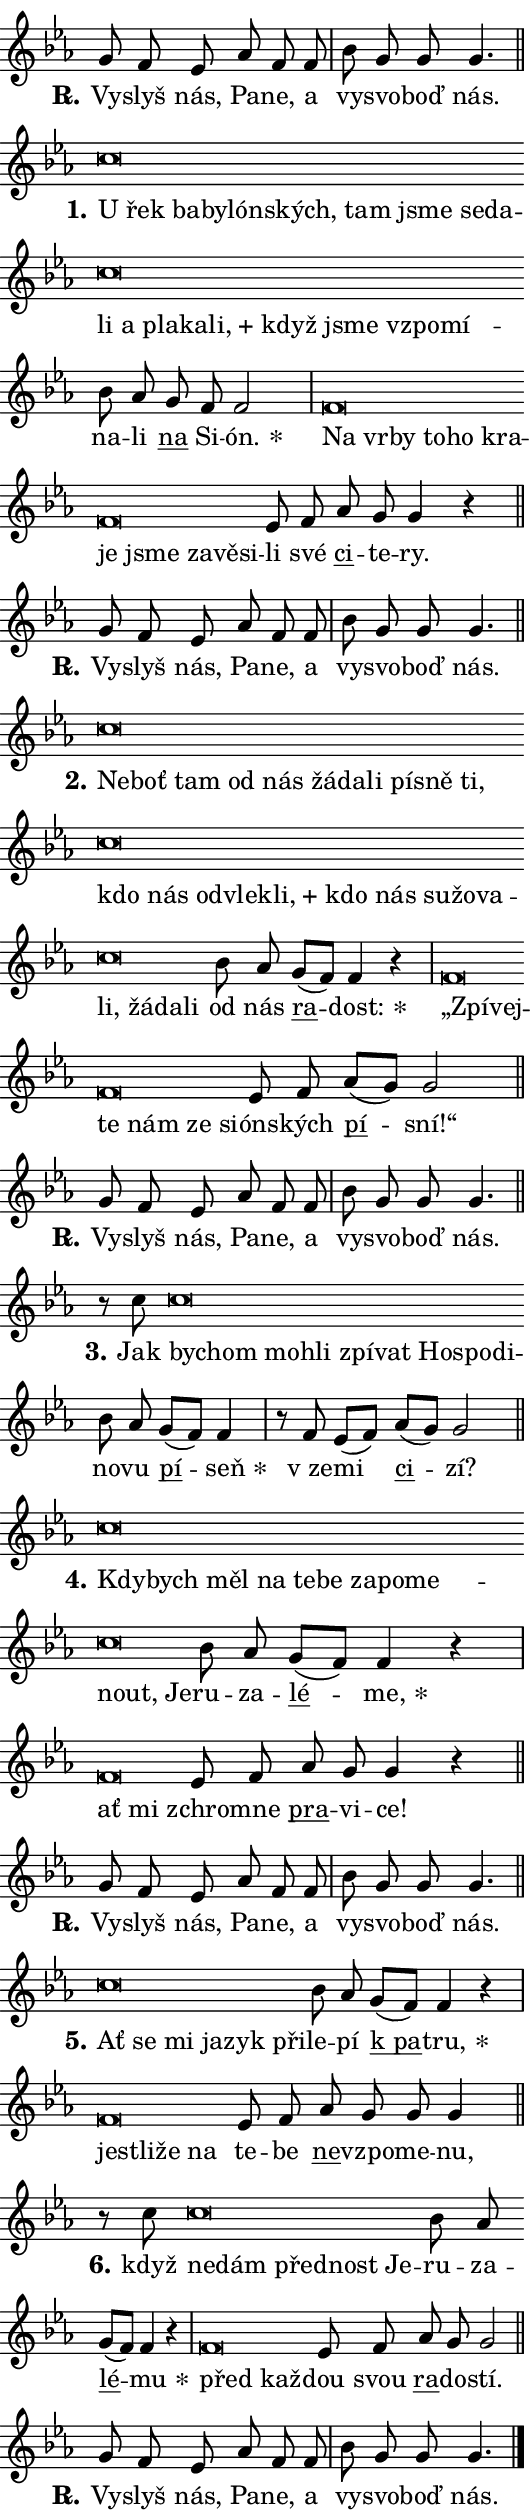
\version "2.24.0"
\header { tagline = "" }
\paper {
  indent = 0\cm
  top-margin = 0\cm
  right-margin = 0.13\cm % to fit lyric hyphens
  bottom-margin = 0\cm
  left-margin = 0\cm
  paper-width = 9\cm
  page-breaking = #ly:one-page-breaking
  system-system-spacing.basic-distance = #11
  score-system-spacing.basic-distance = #11
  ragged-last = ##f
}


%% Author: Thomas Morley
%% https://lists.gnu.org/archive/html/lilypond-user/2020-05/msg00002.html
#(define (line-position grob)
"Returns position of @var[grob} in current system:
   @code{'start}, if at first time-step
   @code{'end}, if at last time-step
   @code{'middle} otherwise
"
  (let* ((col (ly:item-get-column grob))
         (ln (ly:grob-object col 'left-neighbor))
         (rn (ly:grob-object col 'right-neighbor))
         (col-to-check-left (if (ly:grob? ln) ln col))
         (col-to-check-right (if (ly:grob? rn) rn col))
         (break-dir-left
           (and
             (ly:grob-property col-to-check-left 'non-musical #f)
             (ly:item-break-dir col-to-check-left)))
         (break-dir-right
           (and
             (ly:grob-property col-to-check-right 'non-musical #f)
             (ly:item-break-dir col-to-check-right))))
        (cond ((eqv? 1 break-dir-left) 'start)
              ((eqv? -1 break-dir-right) 'end)
              (else 'middle))))

#(define (tranparent-at-line-position vctor)
  (lambda (grob)
  "Relying on @code{line-position} select the relevant enry from @var{vctor}.
Used to determine transparency,"
    (case (line-position grob)
      ((end) (not (vector-ref vctor 0)))
      ((middle) (not (vector-ref vctor 1)))
      ((start) (not (vector-ref vctor 2))))))

noteHeadBreakVisibility =
#(define-music-function (break-visibility)(vector?)
"Makes @code{NoteHead}s transparent relying on @var{break-visibility}"
#{
  \override NoteHead.transparent =
    #(tranparent-at-line-position break-visibility)
#})

#(define delete-ledgers-for-transparent-note-heads
  (lambda (grob)
    "Reads whether a @code{NoteHead} is transparent.
If so this @code{NoteHead} is removed from @code{'note-heads} from
@var{grob}, which is supposed to be @code{LedgerLineSpanner}.
As a result ledgers are not printed for this @code{NoteHead}"
    (let* ((nhds-array (ly:grob-object grob 'note-heads))
           (nhds-list
             (if (ly:grob-array? nhds-array)
                 (ly:grob-array->list nhds-array)
                 '()))
           ;; Relies on the transparent-property being done before
           ;; Staff.LedgerLineSpanner.after-line-breaking is executed.
           ;; This is fragile ...
           (to-keep
             (remove
               (lambda (nhd)
                 (ly:grob-property nhd 'transparent #f))
               nhds-list)))
      ;; TODO find a better method to iterate over grob-arrays, similiar
      ;; to filter/remove etc for lists
      ;; For now rebuilt from scratch
      (set! (ly:grob-object grob 'note-heads)  '())
      (for-each
        (lambda (nhd)
          (ly:pointer-group-interface::add-grob grob 'note-heads nhd))
        to-keep))))

squashNotes = {
  \override NoteHead.X-extent = #'(-0.2 . 0.2)
  \override NoteHead.Y-extent = #'(-0.75 . 0)
  \override NoteHead.stencil =
    #(lambda (grob)
       (let ((pos (ly:grob-property grob 'staff-position)))
         (begin
           (if (< pos -7) (display "ERROR: Lower brevis then expected\n") (display ""))
           (if (<= pos -6) ly:text-interface::print ly:note-head::print))))
}
unSquashNotes = {
  \revert NoteHead.X-extent
  \revert NoteHead.Y-extent
  \revert NoteHead.stencil
}

hideNotes = \noteHeadBreakVisibility #begin-of-line-visible
unHideNotes = \noteHeadBreakVisibility #all-visible

% work-around for resetting accidentals
% https://lilypond.org/doc/v2.23/Documentation/notation/displaying-rhythms#unmetered-music
cadenzaMeasure = {
  \cadenzaOff
  \partial 1024 s1024
  \cadenzaOn
}

#(define-markup-command (accent layout props text) (markup?)
  "Underline accented syllable"
  (interpret-markup layout props
    #{\markup \override #'(offset . 4.3) \underline { #text }#}))

responsum = \markup \concat {
  "R" \hspace #-1.05 \path #0.1 #'((moveto 0 0.07) (lineto 0.9 0.8)) \hspace #0.05 "."
}

spaceSize = #0.6828661417322834 % exact space size for TeX Gyre Schola

\layout {
  \context {
    \Staff
    \remove "Time_signature_engraver"
    \override LedgerLineSpanner.after-line-breaking = #delete-ledgers-for-transparent-note-heads
  }
  \context {
    \Lyrics {
      \override LyricSpace.minimum-distance = \spaceSize
      \override LyricText.font-name = #"TeX Gyre Schola"
      \override LyricText.font-size = 1
      \override StanzaNumber.font-name = #"TeX Gyre Schola Bold"
      \override StanzaNumber.font-size = 1
    }
  }
  \context {
    \Score 
    \override NoteHead.text =
      #(lambda (grob) 
        (let ((pos (ly:grob-property grob 'staff-position)))
          #{\markup {
            \combine
              \halign #-0.55 \raise #(if (= pos -6) 0 0.5) \override #'(thickness . 2) \draw-line #'(3.2 . 0)
              \musicglyph "noteheads.sM1"
          }#}))
  }
}

% magnetic-lyrics.ily
%
%   written by
%     Jean Abou Samra <jean@abou-samra.fr>
%     Werner Lemberg <wl@gnu.org>
%
%   adapted by
%     Jiri Hon <jiri.hon@gmail.com>
%
% Version 2022-Apr-15

% https://www.mail-archive.com/lilypond-user@gnu.org/msg149350.html

#(define (Left_hyphen_pointer_engraver context)
   "Collect syllable-hyphen-syllable occurrences in lyrics and store
them in properties.  This engraver only looks to the left.  For
example, if the lyrics input is @code{foo -- bar}, it does the
following.

@itemize @bullet
@item
Set the @code{text} property of the @code{LyricHyphen} grob between
@q{foo} and @q{bar} to @code{foo}.

@item
Set the @code{left-hyphen} property of the @code{LyricText} grob with
text @q{foo} to the @code{LyricHyphen} grob between @q{foo} and
@q{bar}.
@end itemize

Use this auxiliary engraver in combination with the
@code{lyric-@/text::@/apply-@/magnetic-@/offset!} hook."
   (let ((hyphen #f)
         (text #f))
     (make-engraver
      (acknowledgers
       ((lyric-syllable-interface engraver grob source-engraver)
        (set! text grob)))
      (end-acknowledgers
       ((lyric-hyphen-interface engraver grob source-engraver)
        ;(when (not (grob::has-interface grob 'lyric-space-interface))
          (set! hyphen grob)));)
      ((stop-translation-timestep engraver)
       (when (and text hyphen)
         (ly:grob-set-object! text 'left-hyphen hyphen))
       (set! text #f)
       (set! hyphen #f)))))

#(define (lyric-text::apply-magnetic-offset! grob)
   "If the space between two syllables is less than the value in
property @code{LyricText@/.details@/.squash-threshold}, move the right
syllable to the left so that it gets concatenated with the left
syllable.

Use this function as a hook for
@code{LyricText@/.after-@/line-@/breaking} if the
@code{Left_@/hyphen_@/pointer_@/engraver} is active."
   (let ((hyphen (ly:grob-object grob 'left-hyphen #f)))
     (when hyphen
       (let ((left-text (ly:spanner-bound hyphen LEFT)))
         (when (grob::has-interface left-text 'lyric-syllable-interface)
           (let* ((common (ly:grob-common-refpoint grob left-text X))
                  (this-x-ext (ly:grob-extent grob common X))
                  (left-x-ext
                   (begin
                     ;; Trigger magnetism for left-text.
                     (ly:grob-property left-text 'after-line-breaking)
                     (ly:grob-extent left-text common X)))
                  ;; `delta` is the gap width between two syllables.
                  (delta (- (interval-start this-x-ext)
                            (interval-end left-x-ext)))
                  (details (ly:grob-property grob 'details))
                  (threshold (assoc-get 'squash-threshold details 0.2)))
             (when (< delta threshold)
               (let* (;; We have to manipulate the input text so that
                      ;; ligatures crossing syllable boundaries are not
                      ;; disabled.  For languages based on the Latin
                      ;; script this is essentially a beautification.
                      ;; However, for non-Western scripts it can be a
                      ;; necessity.
                      (lt (ly:grob-property left-text 'text))
                      (rt (ly:grob-property grob 'text))
                      (is-space (grob::has-interface hyphen 'lyric-space-interface))
                      (space (if is-space " " ""))
                      (extra-delta (if is-space spaceSize 0))
                      ;; Append new syllable.
                      (ltrt-space (if (and (string? lt) (string? rt))
                                (string-append lt space rt)
                                (make-concat-markup (list lt space rt))))
                      ;; Right-align `ltrt` to the right side.
                      (ltrt-space-markup (grob-interpret-markup
                               grob
                               (make-translate-markup
                                (cons (interval-length this-x-ext) 0)
                                (make-right-align-markup ltrt-space)))))
                 (begin
                   ;; Don't print `left-text`.
                   (ly:grob-set-property! left-text 'stencil #f)
                   ;; Set text and stencil (which holds all collected
                   ;; syllables so far) and shift it to the left.
                   (ly:grob-set-property! grob 'text ltrt-space)
                   (ly:grob-set-property! grob 'stencil ltrt-space-markup)
                   (ly:grob-translate-axis! grob (- (- delta extra-delta)) X))))))))))


#(define (lyric-hyphen::displace-bounds-first grob)
   ;; Make very sure this callback isn't triggered too early.
   (let ((left (ly:spanner-bound grob LEFT))
         (right (ly:spanner-bound grob RIGHT)))
     (ly:grob-property left 'after-line-breaking)
     (ly:grob-property right 'after-line-breaking)
     (ly:lyric-hyphen::print grob)))

squashThreshold = #0.4

\layout {
  \context {
    \Lyrics
    \consists #Left_hyphen_pointer_engraver
    \override LyricText.after-line-breaking =
      #lyric-text::apply-magnetic-offset!
    \override LyricHyphen.stencil = #lyric-hyphen::displace-bounds-first
    \override LyricText.details.squash-threshold = \squashThreshold
    \override LyricHyphen.minimum-distance = 0
    \override LyricHyphen.minimum-length = \squashThreshold
  }
}

squashText = \override LyricText.details.squash-threshold = 9999
unSquashText = \override LyricText.details.squash-threshold = \squashThreshold

leftText = \override LyricText.self-alignment-X = #LEFT
unLeftText = \revert LyricText.self-alignment-X

starOffset = #(lambda (grob) 
                (let ((x_offset (ly:self-alignment-interface::aligned-on-x-parent grob)))
                  (if (= x_offset 0) 0 (+ x_offset 1.2))))

star = #(define-music-function (syllable)(string?)
"Append star separator at the end of a syllable"
#{
  \once \override LyricText.X-offset = #starOffset
  \lyricmode { \markup {
    #syllable
    \override #'((font-name . "TeX Gyre Schola Bold")) \hspace #0.2 \lower #0.65 \larger "*"
  } }
#})

starAccent = #(define-music-function (syllable)(string?)
"Append star separator at the end of a syllable and make accent"
#{
  \once \override LyricText.X-offset = #starOffset
  \lyricmode { \markup {
    \accent #syllable
    \override #'((font-name . "TeX Gyre Schola Bold")) \hspace #0.2 \lower #0.65 \larger "*"
  } }
#})

breath = #(define-music-function (syllable)(string?)
"Append breathing indicator at the end of a syllable"
#{
  \lyricmode { \markup { #syllable "+" } }
#})

optionalBreath = #(define-music-function (syllable)(string?)
"Append optional breathing indicator at the end of a syllable"
#{
  \lyricmode { \markup { #syllable "(+)" } }
#})


\score {
    <<
        \new Voice = "melody" { \cadenzaOn \key es \major \relative { g'8 f es as f f \cadenzaMeasure \bar "|" bes g g g4. \cadenzaMeasure \bar "||" \break } }
        \new Lyrics \lyricsto "melody" { \lyricmode { \set stanza = \responsum
Vy -- slyš nás, Pa -- ne, a vy -- svo -- boď nás. } }
    >>
    \layout {}
}

\score {
    <<
        \new Voice = "melody" { \cadenzaOn \key es \major \relative { \squashNotes c''\breve*1/16 \hideNotes \breve*1/16 \bar "" \breve*1/16 \bar "" \breve*1/16 \bar "" \breve*1/16 \bar "" \breve*1/16 \bar "" \breve*1/16 \bar "" \breve*1/16 \bar "" \breve*1/16 \bar "" \breve*1/16 \bar "" \breve*1/16 \bar "" \breve*1/16 \bar "" \breve*1/16 \bar "" \breve*1/16 \bar "" \breve*1/16 \bar "" \breve*1/16 \bar "" \breve*1/16 \bar "" \breve*1/16 \breve*1/16 \bar "" \unHideNotes \unSquashNotes bes8 as \bar "" g f f2 \cadenzaMeasure \bar "|" \squashNotes f\breve*1/16 \hideNotes \breve*1/16 \bar "" \breve*1/16 \bar "" \breve*1/16 \bar "" \breve*1/16 \bar "" \breve*1/16 \bar "" \breve*1/16 \bar "" \breve*1/16 \bar "" \breve*1/16 \bar "" \breve*1/16 \breve*1/16 \bar "" \unHideNotes \unSquashNotes es8 f \bar "" as g g4 r \cadenzaMeasure \bar "||" \break } }
        \new Lyrics \lyricsto "melody" { \lyricmode { \set stanza = "1."
\leftText U \squashText řek ba -- by -- lón -- ských, tam jsme se -- da -- li a pla -- ka -- \breath "li," když jsme vzpo -- mí -- \unLeftText \unSquashText na -- li \markup \accent na Si -- \star ón. \leftText Na \squashText vr -- by to -- ho kra -- je jsme za -- vě -- si -- \unLeftText \unSquashText li své \markup \accent ci -- te -- ry. } }
    >>
    \layout {}
}

\score {
    <<
        \new Voice = "melody" { \cadenzaOn \key es \major \relative { g'8 f es as f f \cadenzaMeasure \bar "|" bes g g g4. \cadenzaMeasure \bar "||" \break } }
        \new Lyrics \lyricsto "melody" { \lyricmode { \set stanza = \responsum
Vy -- slyš nás, Pa -- ne, a vy -- svo -- boď nás. } }
    >>
    \layout {}
}

\score {
    <<
        \new Voice = "melody" { \cadenzaOn \key es \major \relative { \squashNotes c''\breve*1/16 \hideNotes \breve*1/16 \bar "" \breve*1/16 \bar "" \breve*1/16 \bar "" \breve*1/16 \bar "" \breve*1/16 \bar "" \breve*1/16 \bar "" \breve*1/16 \bar "" \breve*1/16 \bar "" \breve*1/16 \bar "" \breve*1/16 \bar "" \breve*1/16 \bar "" \breve*1/16 \bar "" \breve*1/16 \bar "" \breve*1/16 \bar "" \breve*1/16 \bar "" \breve*1/16 \bar "" \breve*1/16 \bar "" \breve*1/16 \bar "" \breve*1/16 \bar "" \breve*1/16 \bar "" \breve*1/16 \bar "" \breve*1/16 \bar "" \breve*1/16 \breve*1/16 \bar "" \unHideNotes \unSquashNotes bes8 as \bar "" g[( f)] f4 r \cadenzaMeasure \bar "|" \squashNotes f\breve*1/16 \hideNotes \breve*1/16 \bar "" \breve*1/16 \bar "" \breve*1/16 \bar "" \breve*1/16 \breve*1/16 \bar "" \unHideNotes \unSquashNotes es8 f \bar "" as[( g)] g2 \cadenzaMeasure \bar "||" \break } }
        \new Lyrics \lyricsto "melody" { \lyricmode { \set stanza = "2."
\leftText Ne -- \squashText boť tam od nás žá -- da -- li pí -- sně ti, kdo nás od -- vle -- \breath "kli," kdo nás su -- žo -- va -- li, žá -- da -- li \unLeftText \unSquashText od nás \markup \accent ra -- \star dost: \leftText „Zpí -- \squashText vej -- te nám ze si -- \unLeftText \unSquashText ón -- ských \markup \accent pí -- sní!“ } }
    >>
    \layout {}
}

\score {
    <<
        \new Voice = "melody" { \cadenzaOn \key es \major \relative { g'8 f es as f f \cadenzaMeasure \bar "|" bes g g g4. \cadenzaMeasure \bar "||" \break } }
        \new Lyrics \lyricsto "melody" { \lyricmode { \set stanza = \responsum
Vy -- slyš nás, Pa -- ne, a vy -- svo -- boď nás. } }
    >>
    \layout {}
}

\score {
    <<
        \new Voice = "melody" { \cadenzaOn \key es \major \relative { r8 c'' \squashNotes c\breve*1/16 \hideNotes \breve*1/16 \bar "" \breve*1/16 \bar "" \breve*1/16 \bar "" \breve*1/16 \bar "" \breve*1/16 \bar "" \breve*1/16 \bar "" \breve*1/16 \breve*1/16 \bar "" \unHideNotes \unSquashNotes bes8 as \bar "" g[( f)] f4 \cadenzaMeasure \bar "|" r8 f es8[( f)] \bar "" as[( g)] g2 \cadenzaMeasure \bar "||" \break } }
        \new Lyrics \lyricsto "melody" { \lyricmode { \set stanza = "3."
Jak \leftText by -- \squashText chom mo -- hli zpí -- vat Ho -- spo -- di -- \unLeftText \unSquashText no -- vu \markup \accent pí -- \star seň "v ze" -- mi \markup \accent ci -- zí? } }
    >>
    \layout {}
}

\score {
    <<
        \new Voice = "melody" { \cadenzaOn \key es \major \relative { \squashNotes c''\breve*1/16 \hideNotes \breve*1/16 \bar "" \breve*1/16 \bar "" \breve*1/16 \bar "" \breve*1/16 \bar "" \breve*1/16 \bar "" \breve*1/16 \bar "" \breve*1/16 \bar "" \breve*1/16 \bar "" \breve*1/16 \breve*1/16 \bar "" \unHideNotes \unSquashNotes bes8 as \bar "" g[( f)] f4 r \cadenzaMeasure \bar "|" \squashNotes f\breve*1/16 \hideNotes \breve*1/16 \bar "" \unHideNotes \unSquashNotes es8 f \bar "" as g g4 r \cadenzaMeasure \bar "||" \break } }
        \new Lyrics \lyricsto "melody" { \lyricmode { \set stanza = "4."
\leftText Kdy -- \squashText bych měl na te -- be za -- po -- me -- nout, Je -- \unLeftText \unSquashText ru -- za -- \markup \accent lé -- \star me, \leftText ať \squashText mi \unLeftText \unSquashText zchro -- mne \markup \accent pra -- vi -- ce! } }
    >>
    \layout {}
}

\score {
    <<
        \new Voice = "melody" { \cadenzaOn \key es \major \relative { g'8 f es as f f \cadenzaMeasure \bar "|" bes g g g4. \cadenzaMeasure \bar "||" \break } }
        \new Lyrics \lyricsto "melody" { \lyricmode { \set stanza = \responsum
Vy -- slyš nás, Pa -- ne, a vy -- svo -- boď nás. } }
    >>
    \layout {}
}

\score {
    <<
        \new Voice = "melody" { \cadenzaOn \key es \major \relative { \squashNotes c''\breve*1/16 \hideNotes \breve*1/16 \bar "" \breve*1/16 \bar "" \breve*1/16 \bar "" \breve*1/16 \breve*1/16 \bar "" \unHideNotes \unSquashNotes bes8 as \bar "" g[( f)] f4 r \cadenzaMeasure \bar "|" \squashNotes f\breve*1/16 \hideNotes \breve*1/16 \bar "" \breve*1/16 \breve*1/16 \bar "" \unHideNotes \unSquashNotes es8 f \bar "" as g g g4 \cadenzaMeasure \bar "||" \break } }
        \new Lyrics \lyricsto "melody" { \lyricmode { \set stanza = "5."
\leftText Ať \squashText se mi ja -- zyk při -- \unLeftText \unSquashText le -- pí \markup \accent "k pa" -- \star tru, \leftText je -- \squashText stli -- že na \unLeftText \unSquashText te -- be \markup \accent ne -- vzpo -- me -- nu, } }
    >>
    \layout {}
}

\score {
    <<
        \new Voice = "melody" { \cadenzaOn \key es \major \relative { r8 c'' \squashNotes c\breve*1/16 \hideNotes \breve*1/16 \bar "" \breve*1/16 \bar "" \breve*1/16 \breve*1/16 \bar "" \unHideNotes \unSquashNotes bes8 as \bar "" g[( f)] f4 r \cadenzaMeasure \bar "|" \squashNotes f\breve*1/16 \hideNotes \breve*1/16 \bar "" \unHideNotes \unSquashNotes es8 f \bar "" as g g2 \cadenzaMeasure \bar "||" \break } }
        \new Lyrics \lyricsto "melody" { \lyricmode { \set stanza = "6."
když \leftText ne -- \squashText dám před -- nost Je -- \unLeftText \unSquashText ru -- za -- \markup \accent lé -- \star mu \leftText před \squashText kaž -- \unLeftText \unSquashText dou svou \markup \accent ra -- do -- stí. } }
    >>
    \layout {}
}

\score {
    <<
        \new Voice = "melody" { \cadenzaOn \key es \major \relative { g'8 f es as f f \cadenzaMeasure \bar "|" bes g g g4. \cadenzaMeasure \bar "||" \break } \bar "|." }
        \new Lyrics \lyricsto "melody" { \lyricmode { \set stanza = \responsum
Vy -- slyš nás, Pa -- ne, a vy -- svo -- boď nás. } }
    >>
    \layout {}
}
